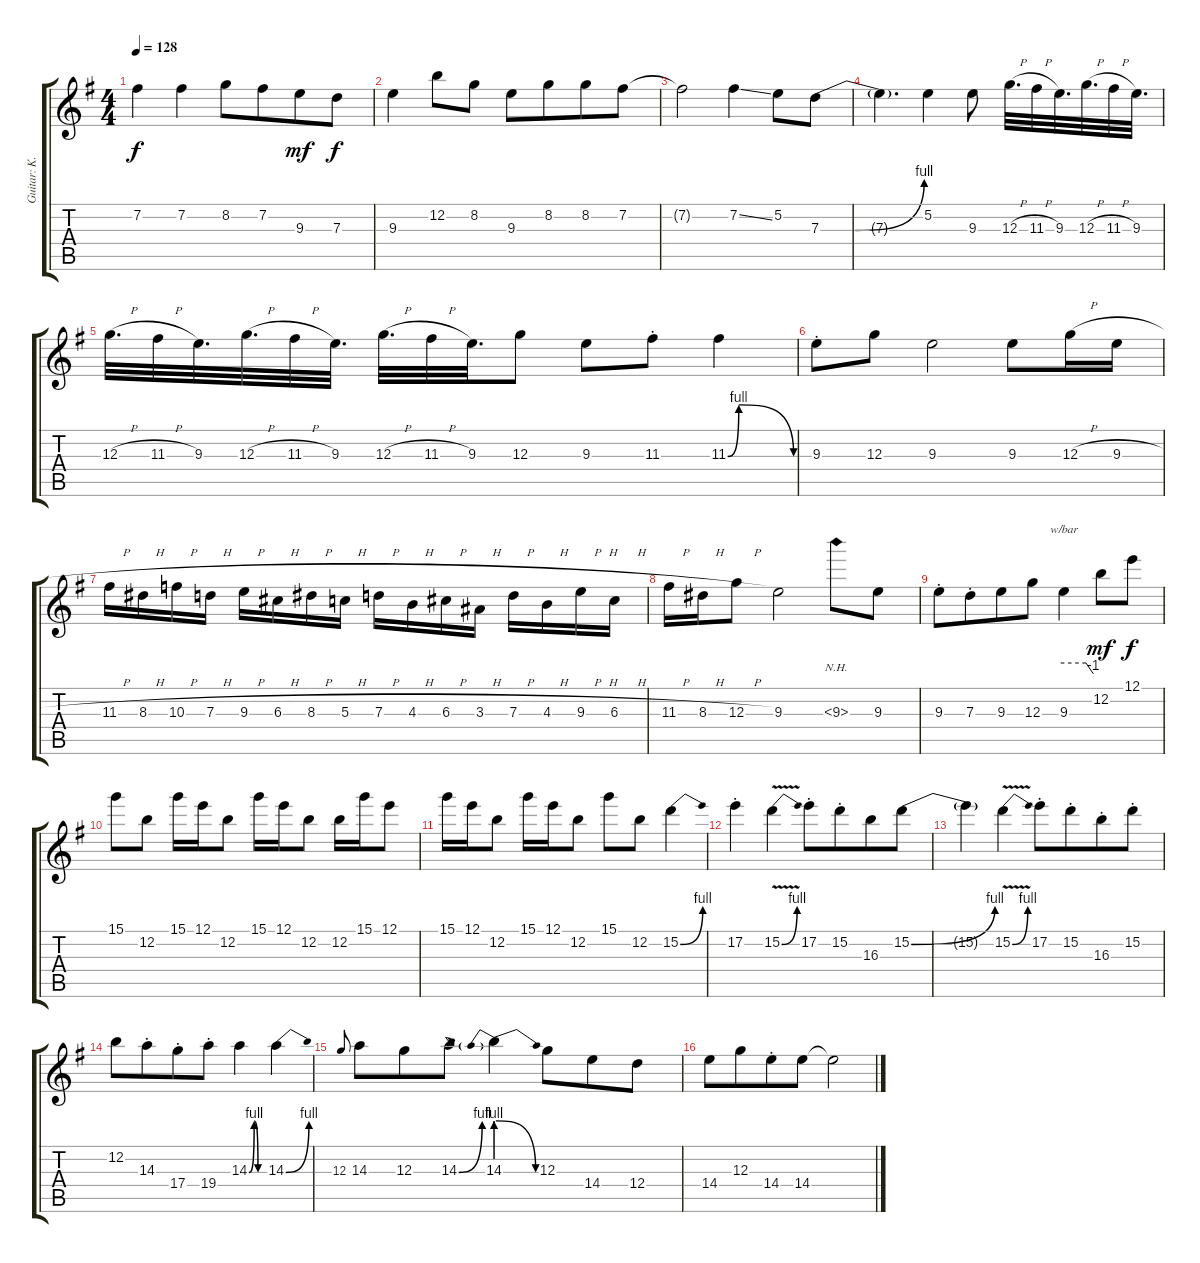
\track ("Guitar: K.K." "Guitar: K.") {instrument acousticguitarsteel}
\staff {score tabs}
\tuning (E4 B3 G3 D3 A2 E2) {hide}
\ts (4 4)
\tempo 128
\clef g2
\ks g
7.2.4{dy f} 7.2.4 8.2.8 7.2.8{beam merge} 9.3.8{dy mf} 7.3.8{dy f} |
9.3.4 12.2.8 8.2.8 9.3.8 8.2.8{beam merge} 8.2.8 7.2.8 |
7.2{t}.2 7.2{ss}.4 5.2.8 7.3{be (custom 0 0 20 0 60 4 60 4)}.8 |
7.3{t}.4{d} 5.2.4 9.3.8 12.3{h}.32{d} 11.3{h}.32 9.3.32{d} 12.3{h}.32{d} 11.3{h}.32 9.3.32{d} |
12.3{h}.32{d} 11.3{h}.32 9.3.32{d} 12.3{h}.32{d} 11.3{h}.32 9.3.32{d} 12.3{h}.32{d} 11.3{h}.32 9.3.32{d} 12.3.8 9.3.8 11.3{st}.8 11.3{be (custom 0 0 10 4 60 0 60 0)}.4 |
9.3{st}.8 12.3.8 9.3.2 9.3.8 12.3{h}.16 9.3{h}.16 |
11.3{h}.16 8.3{h}.16 10.3{h}.16 7.3{h}.16 9.3{h}.16 6.3{h}.16 8.3{h}.16 5.3{h}.16 7.3{h}.16 4.3{h}.16 6.3{h}.16 3.3{h}.16 7.3{h}.16 4.3{h}.16 9.3{h}.16 6.3{h}.16 |
11.3{h}.16 8.3{h}.16 12.3{h}.8 9.3.2 9.3{nh}.8 9.3.8 |
9.3{st}.8 7.3{st}.8{beam merge} 9.3.8 12.3.8 9.3.4{tbe (custom default 0 0 45 0 60 -4)} 12.2.8{dy mf} 12.1.8{dy f} |
15.1.8 12.2.8 15.1.16 12.1.16 12.2.8 15.1.16 12.1.16 12.2.8 12.2.16 15.1.16 12.1.8 |
15.1.16 12.1.16 12.2.8 15.1.16 12.1.16 12.2.8 15.1.8 12.2.8 15.2{be (bend 0 0 60 4)}.4 |
17.2{st}.4 15.2{be (bend 0 0 60 4) v}.4 17.2{st}.8 15.2{st}.8{beam merge} 16.3.8 15.2{be (bend 0 0 60 4)}.8 |
15.2{t}.4 15.2{be (bend 0 0 60 4) v}.4 17.2{st}.8 15.2{st}.8{beam merge} 16.3{st}.8 15.2{st}.8 |
12.2.8 14.3{st}.8{beam merge} 17.4{st}.8 19.4{st}.8 14.3{be (custom 0 0 20 4 20 4 35 0 60 0)}.4 14.3{be (bend 0 0 60 4)}.4 |
12.3.8{gr onbeat} 14.3.8 12.3.8{beam merge} 14.3{be (bend 0 0 60 4) st}.8 14.3{be (prebendrelease 0 4 60 0)}.4 12.3.8{beam merge} 14.4.8 12.4.8 |
14.4.8 12.3.8{beam merge} 14.4{st}.8 14.4.8 14.4{t}.2
